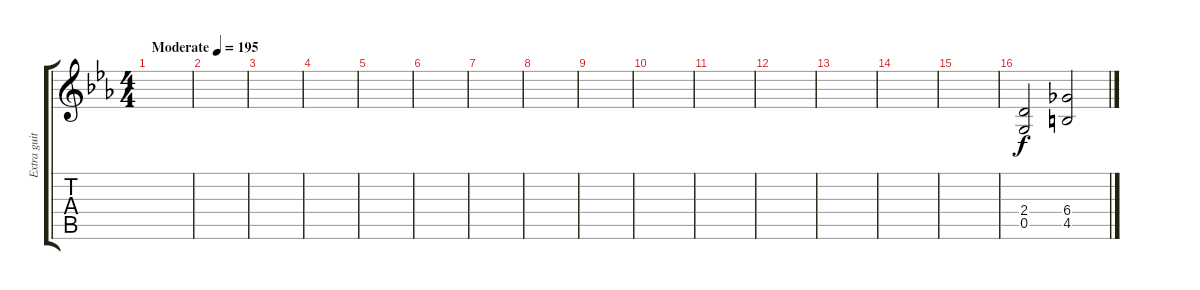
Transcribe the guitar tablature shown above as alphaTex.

\track ("Extra guitar" "Extra guit") {instrument distortionguitar}
\staff {score tabs}
\tuning (D4 A3 F3 C3 G2 C2) {hide}
\ts (4 4)
\tempo (195 "Moderate")
\clef g2
\ks cminor
|
|
|
|
|
|
|
|
|
|
|
|
|
|
|
(2.4 0.5).2 (6.4 4.5).2
